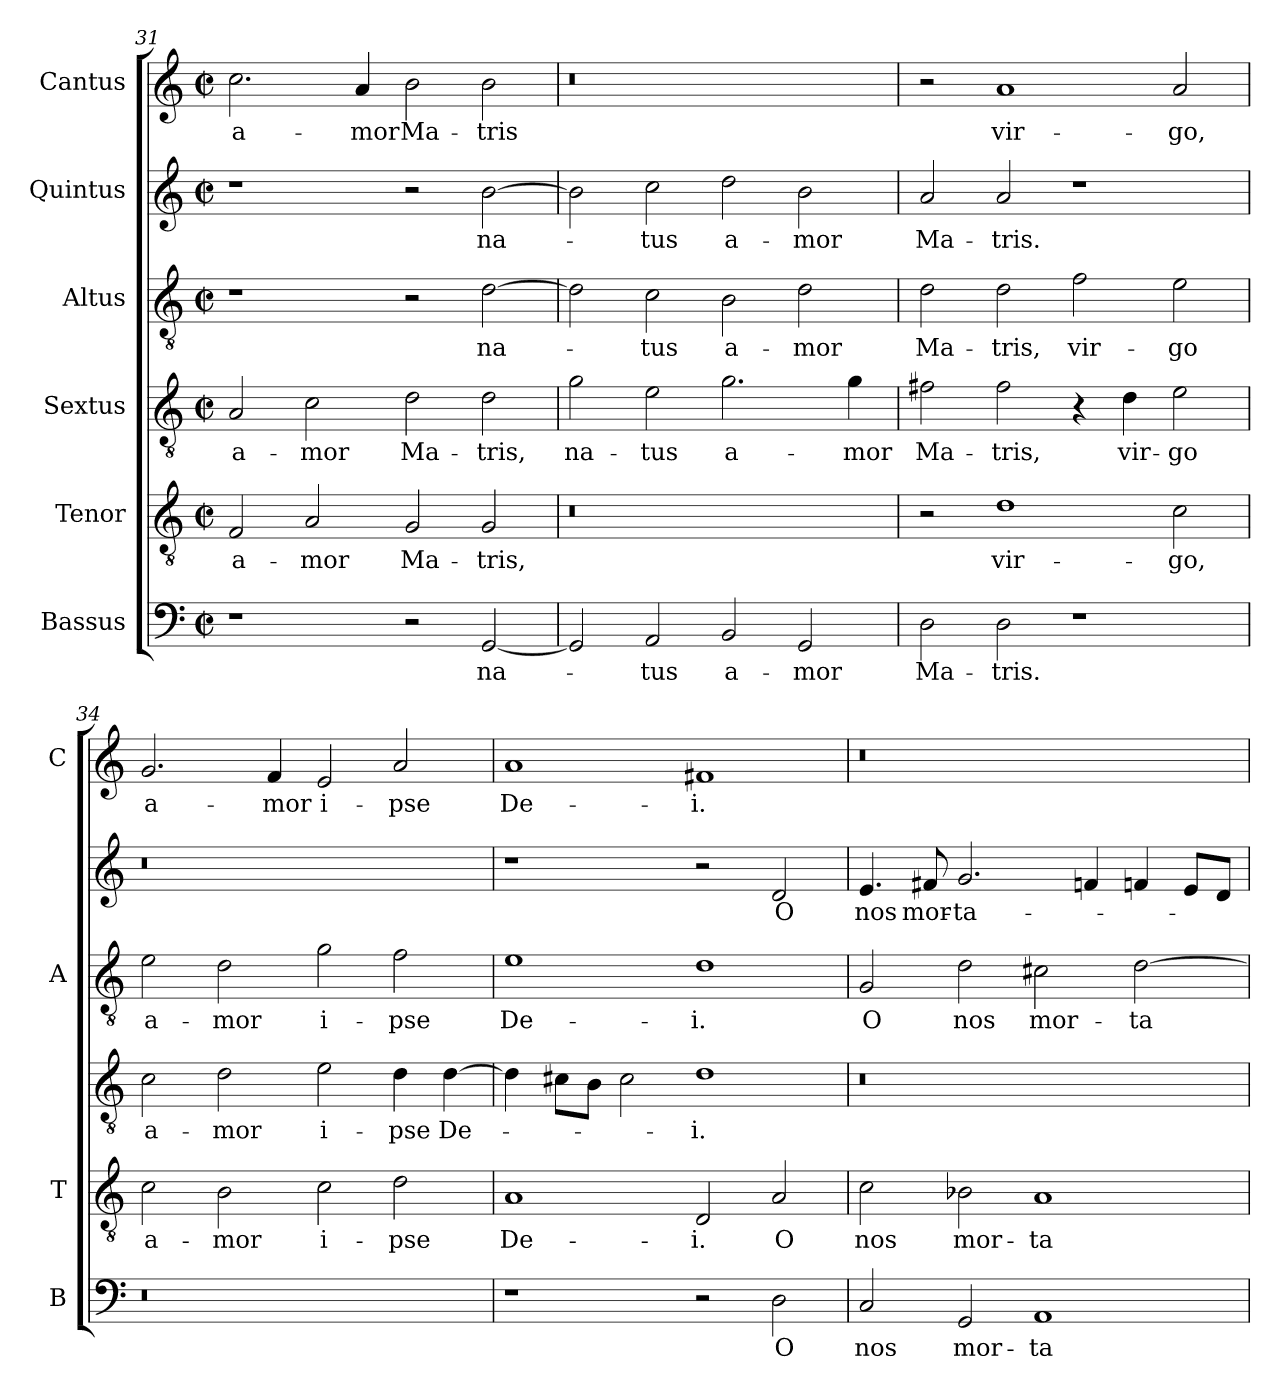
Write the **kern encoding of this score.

**kern	**text	**kern	**text	**kern	**text	**kern	**text	**kern	**text	**kern	**text
*part6	*part6	*part5	*part5	*part4	*part4	*part3	*part3	*part2	*part2	*part1	*part1
*staff6	*staff6	*staff5	*staff5	*staff4	*staff4	*staff3	*staff3	*staff2	*staff2	*staff1	*staff1
*I"Bassus	*	*I"Tenor	*	*I"Sextus	*	*I"Altus	*	*I"Quintus	*	*I"Cantus	*
*I'B	*	*I'T	*	*	*	*I'A	*	*	*	*I'C	*
*clefF4	*	*clefGv2	*	*clefGv2	*	*clefGv2	*	*clefG2	*	*clefG2	*
*k[]	*	*k[]	*	*k[]	*	*k[]	*	*k[]	*	*k[]	*
*C:	*	*C:	*	*C:	*	*C:	*	*C:	*	*C:	*
*M2/2	*	*M2/2	*	*M2/2	*	*M2/2	*	*M2/2	*	*M2/2	*
*met(c|)	*	*met(c|)	*	*met(c|)	*	*met(c|)	*	*met(c|)	*	*met(c|)	*
=31	=31	=31	=31	=31	=31	=31	=31	=31	=31	=31	=31
1r	.	2F/	a-	2A/	a-	1r	.	1r	.	2.cc\	a-
.	.	2A/	-mor	2c\	-mor	.	.	.	.	.	.
.	.	.	.	.	.	.	.	.	.	4a/	-mor
2r	.	2G/	Ma-	2d\	Ma-	2r	.	2r	.	2b\	Ma-
[2GG/	na-	2G/	-tris,	2d\	-tris,	[2d\	na-	[2b\	na-	2b\	-tris
=32	=32	=32	=32	=32	=32	=32	=32	=32	=32	=32	=32
2GG/]	.	0r	.	2g\	na-	2d\]	.	2b\]	.	0r	.
2AA/	-tus	.	.	2e\	-tus	2c\	-tus	2cc\	-tus	.	.
2BB/	a-	.	.	2.g\	a-	2B\	a-	2dd\	a-	.	.
2GG/	-mor	.	.	.	.	2d\	-mor	2b\	-mor	.	.
.	.	.	.	4g\	-mor	.	.	.	.	.	.
!!LO:PB:g=z
=33	=33	=33	=33	=33	=33	=33	=33	=33	=33	=33	=33
2D\	Ma-	2r	.	2f#X\	Ma-	2d\	Ma-	2a/	Ma-	2r	.
2D\	-tris.	1d	vir-	2f#\	-tris,	2d\	-tris,	2a/	-tris.	1a	vir-
1r	.	.	.	4r	.	2f\	vir-	1r	.	.	.
.	.	.	.	4d\	vir-	.	.	.	.	.	.
.	.	2c\	-go,	2e\	-go	2e\	-go	.	.	2a/	-go,
=34	=34	=34	=34	=34	=34	=34	=34	=34	=34	=34	=34
0r	.	2c\	a-	2c\	a-	2e\	a-	0r	.	2.g/	a-
.	.	2B\	-mor	2d\	-mor	2d\	-mor	.	.	.	.
.	.	.	.	.	.	.	.	.	.	4f/	-mor
.	.	2c\	i-	2e\	i-	2g\	i-	.	.	2e/	i-
.	.	2d\	-pse	4d\	-pse	2f\	-pse	.	.	2a/	-pse
.	.	.	.	[4d\	De-	.	.	.	.	.	.
=35	=35	=35	=35	=35	=35	=35	=35	=35	=35	=35	=35
1r	.	1A	De-	4d\]	.	1e	De-	1r	.	1a	De-
.	.	.	.	8c#X\L	.	.	.	.	.	.	.
.	.	.	.	8B\J	.	.	.	.	.	.	.
.	.	.	.	2c#\	.	.	.	.	.	.	.
2r	.	2D/	-i.	1d	-i.	1d	-i.	2r	.	1f#X	-i.
2D\	O	2A/	O	.	.	.	.	2d/	O	.	.
!!LO:LB:g=z
=36	=36	=36	=36	=36	=36	=36	=36	=36	=36	=36	=36
2C/	nos	2c\	nos	0r	.	2G/	O	4.e/	nos	0r	.
.	.	.	.	.	.	.	.	8f#X/	mor-	.	.
2GG/	mor-	2B-X\	mor-	.	.	2d\	nos	2.g/	-ta-	.	.
1AA	-ta-	1A	-ta-	.	.	2c#X\	mor-	.	.	.	.
.	.	.	.	.	.	.	.	4fn/	.	.	.
.	.	.	.	.	.	[2d\	-ta-	4fn/	.	.	.
.	.	.	.	.	.	.	.	8e/L	.	.	.
.	.	.	.	.	.	.	.	8d/J	.	.	.
=	=	=	=	=	=	=	=	=	=	=	=
*-	*-	*-	*-	*-	*-	*-	*-	*-	*-	*-	*-
